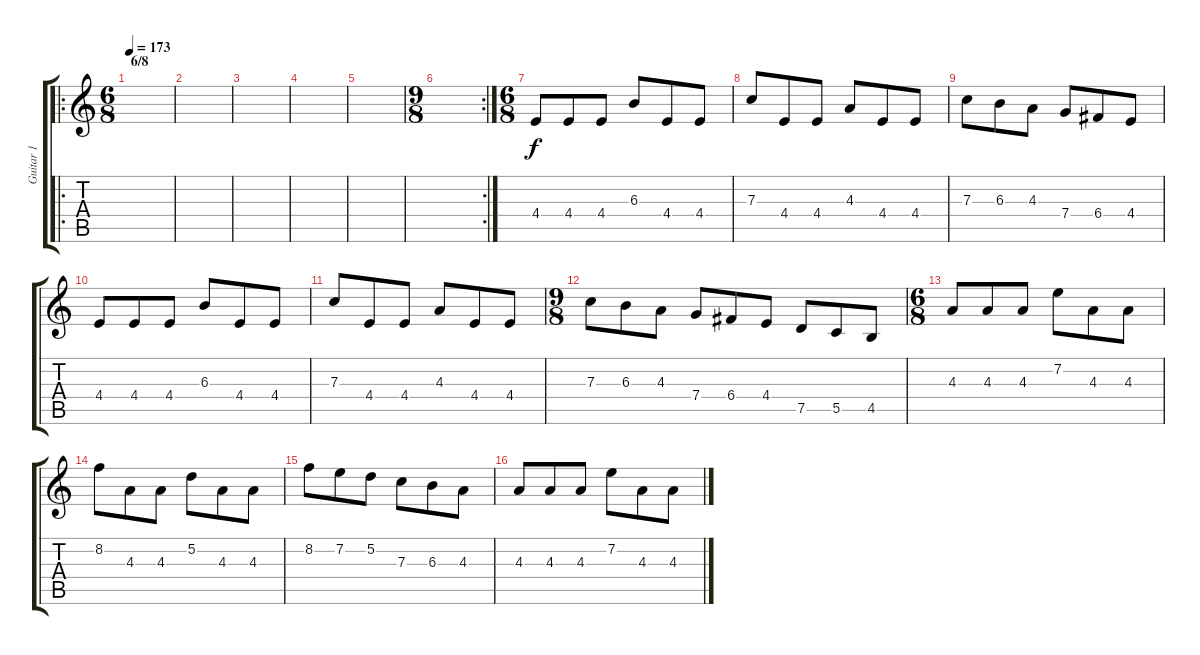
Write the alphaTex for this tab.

\track ("Guitar 1" "Guitar 1") {instrument distortionguitar}
\staff {score tabs}
\tuning (D4 A3 F3 C3 G2 D2) {hide}
\ro
\ts (6 8)
\section ("" "6/8")
\tempo 173
\tempo 258
\tempo 173
\clef g2
\ks c
|
|
|
|
|
\rc 2
\ts (9 8)
|
\ts (6 8)
4.4.8 4.4.8 4.4.8 6.3.8 4.4.8 4.4.8 |
7.3.8 4.4.8 4.4.8 4.3.8 4.4.8 4.4.8 |
7.3.8 6.3.8 4.3.8 7.4.8 6.4.8 4.4.8 |
4.4.8 4.4.8 4.4.8 6.3.8 4.4.8 4.4.8 |
7.3.8 4.4.8 4.4.8 4.3.8 4.4.8 4.4.8 |
\ts (9 8)
7.3.8 6.3.8 4.3.8 7.4.8 6.4.8 4.4.8 7.5.8 5.5.8 4.5.8 |
\ts (6 8)
4.3.8 4.3.8 4.3.8 7.2.8 4.3.8 4.3.8 |
8.2.8 4.3.8 4.3.8 5.2.8 4.3.8 4.3.8 |
8.2.8 7.2.8 5.2.8 7.3.8 6.3.8 4.3.8 |
4.3.8 4.3.8 4.3.8 7.2.8 4.3.8 4.3.8
